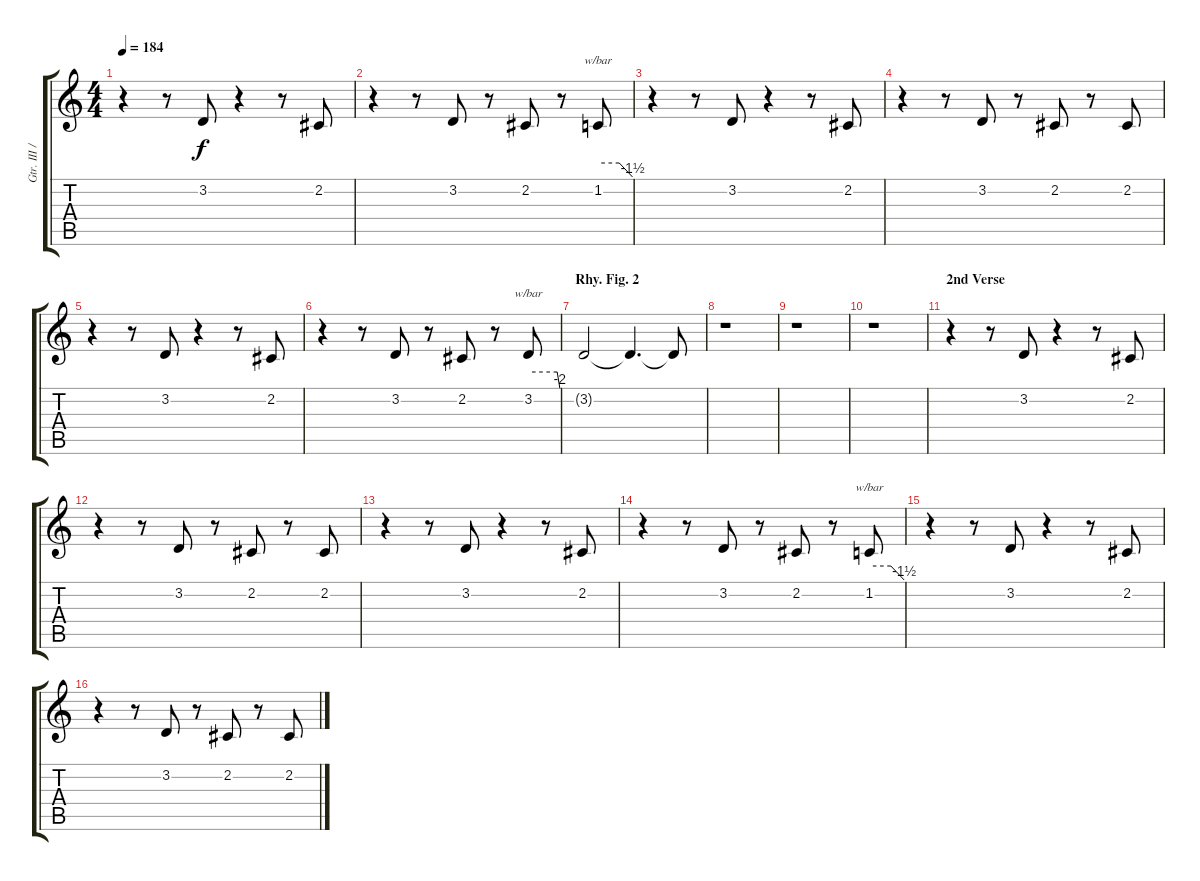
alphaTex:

\track ("Gtr. III / Voice / Effects" "Gtr. III /") {instrument lead6voice}
\staff {score tabs}
\tuning (E4 B3 G3 D3 A2 E2) {hide}
\ts (4 4)
\tempo 184
\clef g2
\ks c
r.4{dy f volume 16 instrument lead6voice} r.8 3.2.8 r.4 r.8 2.2.8 |
r.4{volume 16 instrument lead6voice} r.8 3.2.8 r.8 2.2.8 r.8 1.2.8{tbe (custom default 0 0 37 0 60 -6)} |
r.4{volume 16 instrument lead6voice} r.8 3.2.8 r.4 r.8 2.2.8 |
r.4{volume 16 instrument lead6voice} r.8 3.2.8 r.8 2.2.8 r.8 2.2.8 |
r.4{volume 16 instrument lead6voice} r.8 3.2.8 r.4 r.8 2.2.8 |
r.4{volume 16 instrument lead6voice} r.8 3.2.8 r.8 2.2.8 r.8 3.2.8{tbe (custom default 0 0 55 0 60 -8)} |
\section ("" "Rhy. Fig. 2")
3.2{t}.2 3.2{t}.4{d} 3.2{t}.8 |
r.1 |
r.1 |
r.1 |
\section ("" "2nd Verse")
r.4{volume 16 instrument lead6voice} r.8 3.2.8 r.4 r.8 2.2.8 |
r.4{volume 16 instrument lead6voice} r.8 3.2.8 r.8 2.2.8 r.8 2.2.8 |
r.4{volume 16 instrument lead6voice} r.8 3.2.8 r.4 r.8 2.2.8 |
r.4{volume 16 instrument lead6voice} r.8 3.2.8 r.8 2.2.8 r.8 1.2.8{tbe (custom default 0 0 37 0 60 -6)} |
r.4{volume 16 instrument lead6voice} r.8 3.2.8 r.4 r.8 2.2.8 |
r.4{volume 16 instrument lead6voice} r.8 3.2.8 r.8 2.2.8 r.8 2.2.8
